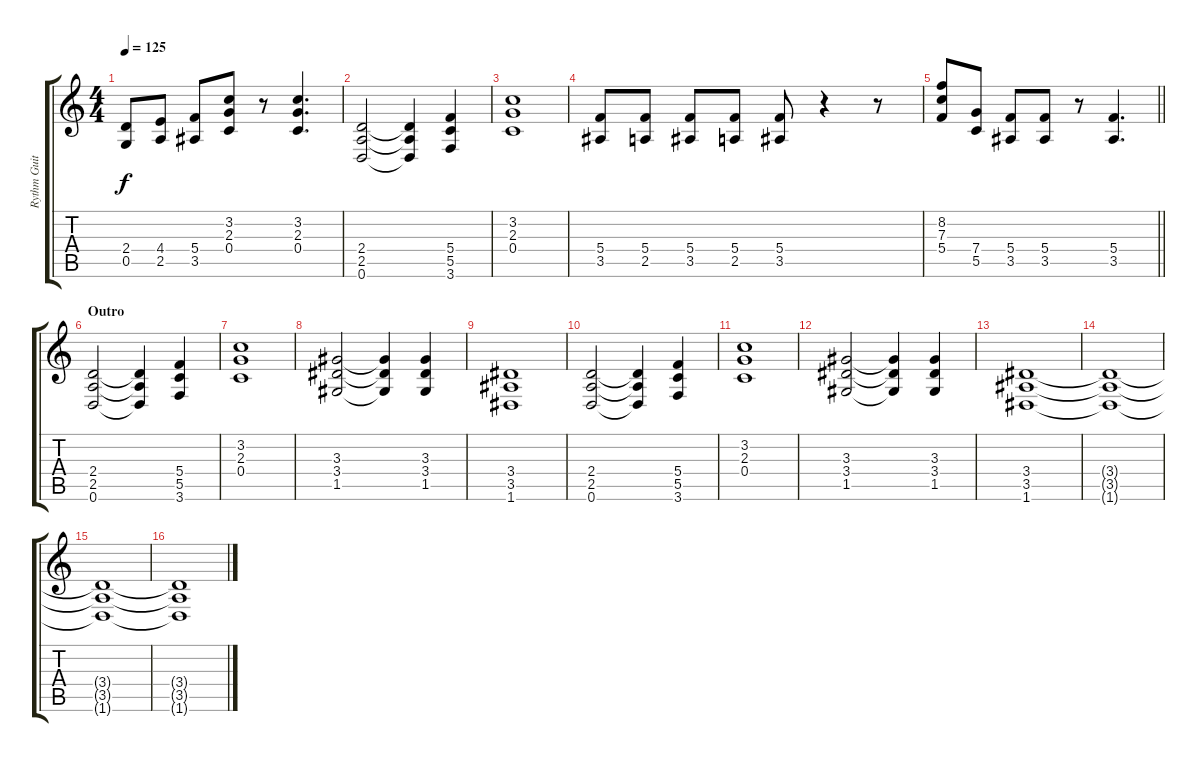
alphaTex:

\track ("Rythm Guitar- Martin Sweet" "Rythm Guit") {instrument distortionguitar}
\staff {score tabs}
\tuning (D4 A3 F3 C3 G2 D2) {hide}
\ts (4 4)
\tempo 125
\clef g2
\ks c
(2.4 0.5).8{dy f} (4.4 2.5).8 (5.4 3.5).8 (3.2 2.3 0.4).8 r.8 (3.2 2.3 0.4).4{d} |
(2.4 2.5 0.6).2 (2.4{t} 2.5{t} 0.6{t}).4 (5.4 5.5 3.6).4 |
(3.2 2.3 0.4).1 |
(5.4 3.5).8 (5.4 2.5).8 (5.4 3.5).8 (5.4 2.5).8 (5.4 3.5).8 r.4 r.8 |
\barLineRight lightlight
(8.2 7.3 5.4).8 (7.4 5.5).8 (5.4 3.5).8 (5.4 3.5).8 r.8 (5.4 3.5).4{d} |
\section ("" "Outro")
(2.4 2.5 0.6).2 (2.4{t} 2.5{t} 0.6{t}).4 (5.4 5.5 3.6).4 |
(3.2 2.3 0.4).1 |
(3.3 3.4 1.5).2 (3.3{t} 3.4{t} 1.5{t}).4 (3.3 3.4 1.5).4 |
(3.4 3.5 1.6).1 |
(2.4 2.5 0.6).2 (2.4{t} 2.5{t} 0.6{t}).4 (5.4 5.5 3.6).4 |
(3.2 2.3 0.4).1 |
(3.3 3.4 1.5).2 (3.3{t} 3.4{t} 1.5{t}).4 (3.3 3.4 1.5).4 |
(3.4 3.5 1.6).1 |
(3.4{t} 3.5{t} 1.6{t}).1{volume 0} |
(3.4{t} 3.5{t} 1.6{t}).1 |
(3.4{t} 3.5{t} 1.6{t}).1
